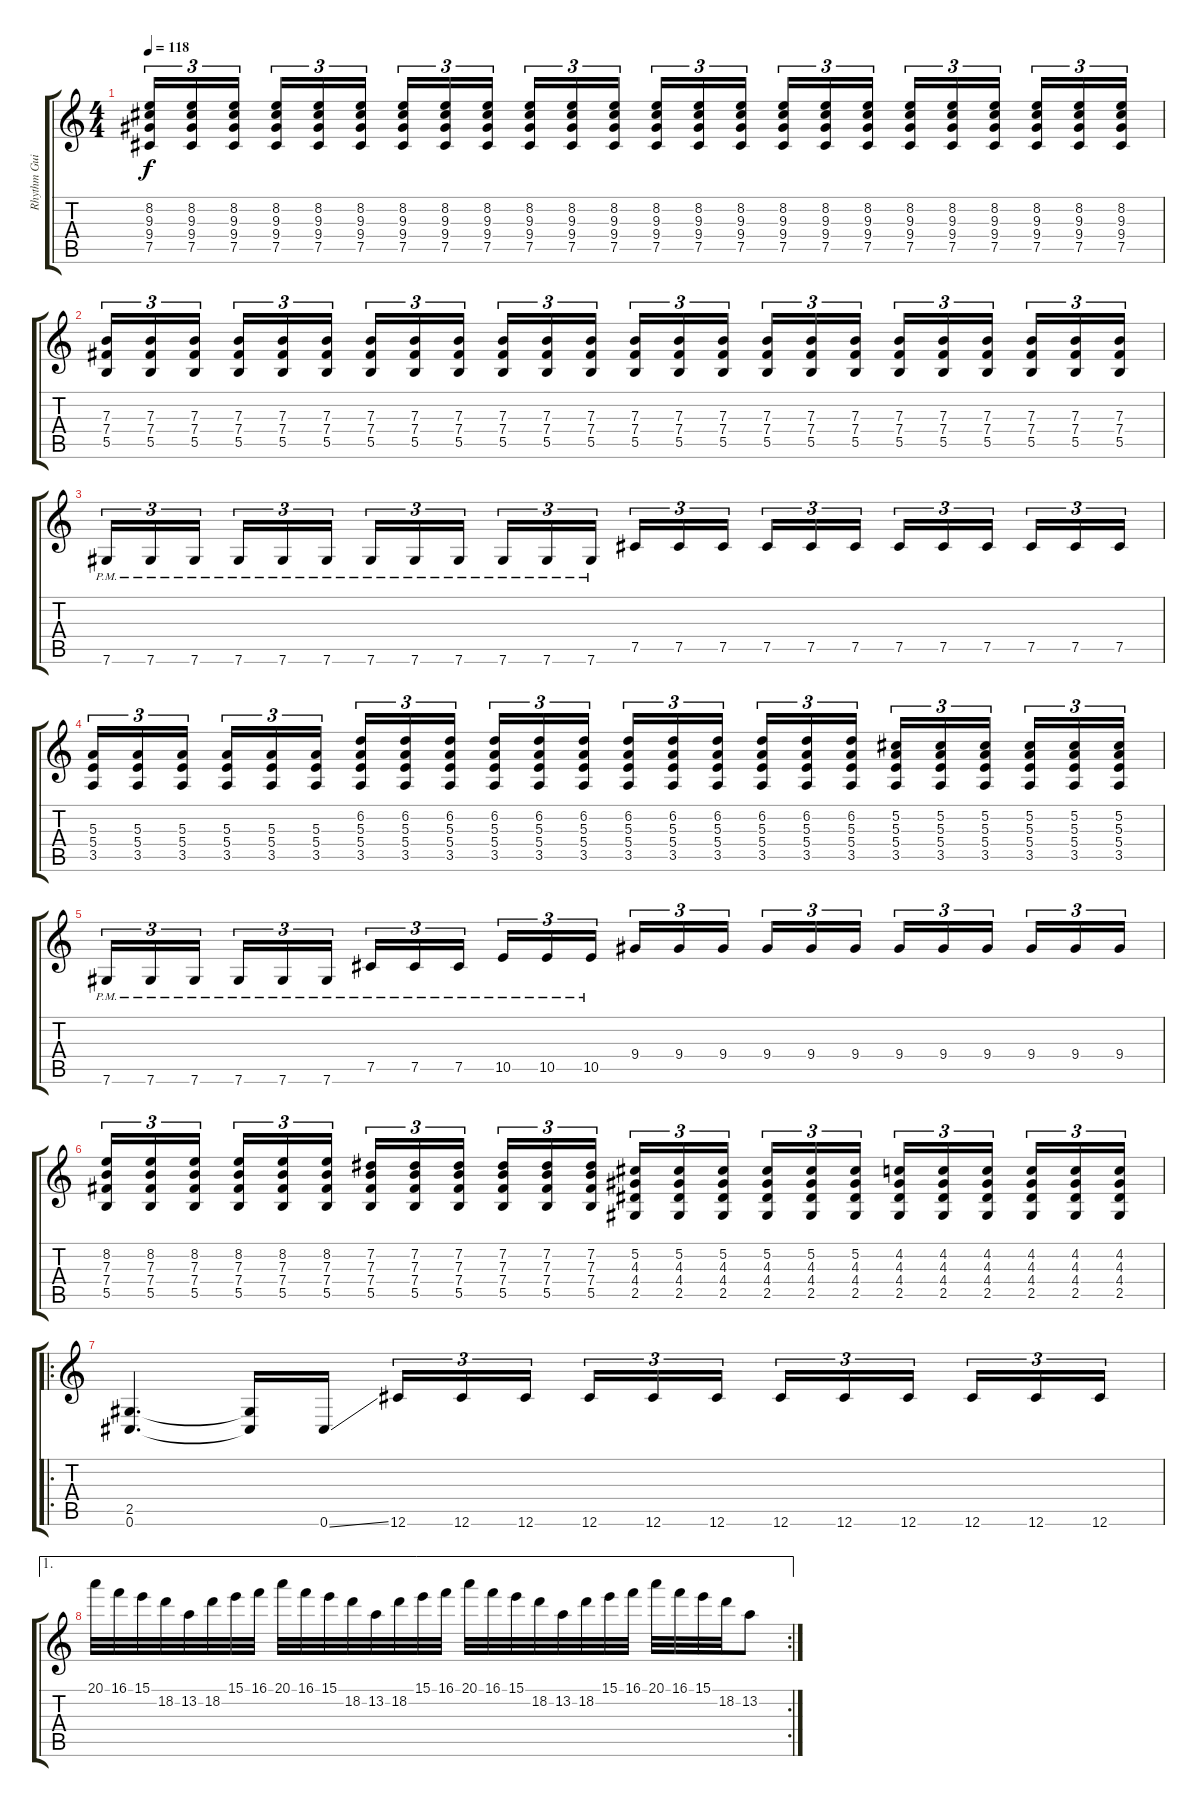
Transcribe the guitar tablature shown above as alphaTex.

\track ("Rhythm Guitar" "Rhythm Gui") {instrument overdrivenguitar}
\staff {score tabs}
\tuning (Db4 Ab3 E3 B2 Gb2 Db2) {hide}
\ts (4 4)
\tempo 118
\clef g2
\ks c
(8.2 9.3 9.4 7.5).16{tu (3 2) dy f} (8.2 9.3 9.4 7.5).16{tu (3 2)} (8.2 9.3 9.4 7.5).16{tu (3 2) beam splitsecondary} (8.2 9.3 9.4 7.5).16{tu (3 2)} (8.2 9.3 9.4 7.5).16{tu (3 2)} (8.2 9.3 9.4 7.5).16{tu (3 2)} (8.2 9.3 9.4 7.5).16{tu (3 2)} (8.2 9.3 9.4 7.5).16{tu (3 2)} (8.2 9.3 9.4 7.5).16{tu (3 2) beam splitsecondary} (8.2 9.3 9.4 7.5).16{tu (3 2)} (8.2 9.3 9.4 7.5).16{tu (3 2)} (8.2 9.3 9.4 7.5).16{tu (3 2)} (8.2 9.3 9.4 7.5).16{tu (3 2)} (8.2 9.3 9.4 7.5).16{tu (3 2)} (8.2 9.3 9.4 7.5).16{tu (3 2) beam splitsecondary} (8.2 9.3 9.4 7.5).16{tu (3 2)} (8.2 9.3 9.4 7.5).16{tu (3 2)} (8.2 9.3 9.4 7.5).16{tu (3 2)} (8.2 9.3 9.4 7.5).16{tu (3 2)} (8.2 9.3 9.4 7.5).16{tu (3 2)} (8.2 9.3 9.4 7.5).16{tu (3 2) beam splitsecondary} (8.2 9.3 9.4 7.5).16{tu (3 2)} (8.2 9.3 9.4 7.5).16{tu (3 2)} (8.2 9.3 9.4 7.5).16{tu (3 2)} |
(7.3 7.4 5.5).16{tu (3 2)} (7.3 7.4 5.5).16{tu (3 2)} (7.3 7.4 5.5).16{tu (3 2) beam splitsecondary} (7.3 7.4 5.5).16{tu (3 2)} (7.3 7.4 5.5).16{tu (3 2)} (7.3 7.4 5.5).16{tu (3 2)} (7.3 7.4 5.5).16{tu (3 2)} (7.3 7.4 5.5).16{tu (3 2)} (7.3 7.4 5.5).16{tu (3 2) beam splitsecondary} (7.3 7.4 5.5).16{tu (3 2)} (7.3 7.4 5.5).16{tu (3 2)} (7.3 7.4 5.5).16{tu (3 2)} (7.3 7.4 5.5).16{tu (3 2)} (7.3 7.4 5.5).16{tu (3 2)} (7.3 7.4 5.5).16{tu (3 2) beam splitsecondary} (7.3 7.4 5.5).16{tu (3 2)} (7.3 7.4 5.5).16{tu (3 2)} (7.3 7.4 5.5).16{tu (3 2)} (7.3 7.4 5.5).16{tu (3 2)} (7.3 7.4 5.5).16{tu (3 2)} (7.3 7.4 5.5).16{tu (3 2) beam splitsecondary} (7.3 7.4 5.5).16{tu (3 2)} (7.3 7.4 5.5).16{tu (3 2)} (7.3 7.4 5.5).16{tu (3 2)} |
7.6{pm}.16{tu (3 2)} 7.6{pm}.16{tu (3 2)} 7.6{pm}.16{tu (3 2) beam splitsecondary} 7.6{pm}.16{tu (3 2)} 7.6{pm}.16{tu (3 2)} 7.6{pm}.16{tu (3 2)} 7.6{pm}.16{tu (3 2)} 7.6{pm}.16{tu (3 2)} 7.6{pm}.16{tu (3 2) beam splitsecondary} 7.6{pm}.16{tu (3 2)} 7.6{pm}.16{tu (3 2)} 7.6{pm}.16{tu (3 2)} 7.5.16{tu (3 2)} 7.5.16{tu (3 2)} 7.5.16{tu (3 2) beam splitsecondary} 7.5.16{tu (3 2)} 7.5.16{tu (3 2)} 7.5.16{tu (3 2)} 7.5.16{tu (3 2)} 7.5.16{tu (3 2)} 7.5.16{tu (3 2) beam splitsecondary} 7.5.16{tu (3 2)} 7.5.16{tu (3 2)} 7.5.16{tu (3 2)} |
(5.3 5.4 3.5).16{tu (3 2)} (5.3 5.4 3.5).16{tu (3 2)} (5.3 5.4 3.5).16{tu (3 2) beam splitsecondary} (5.3 5.4 3.5).16{tu (3 2)} (5.3 5.4 3.5).16{tu (3 2)} (5.3 5.4 3.5).16{tu (3 2)} (6.2 5.3 5.4 3.5).16{tu (3 2)} (6.2 5.3 5.4 3.5).16{tu (3 2)} (6.2 5.3 5.4 3.5).16{tu (3 2) beam splitsecondary} (6.2 5.3 5.4 3.5).16{tu (3 2)} (6.2 5.3 5.4 3.5).16{tu (3 2)} (6.2 5.3 5.4 3.5).16{tu (3 2)} (6.2 5.3 5.4 3.5).16{tu (3 2)} (6.2 5.3 5.4 3.5).16{tu (3 2)} (6.2 5.3 5.4 3.5).16{tu (3 2) beam splitsecondary} (6.2 5.3 5.4 3.5).16{tu (3 2)} (6.2 5.3 5.4 3.5).16{tu (3 2)} (6.2 5.3 5.4 3.5).16{tu (3 2)} (5.2 5.3 5.4 3.5).16{tu (3 2)} (5.2 5.3 5.4 3.5).16{tu (3 2)} (5.2 5.3 5.4 3.5).16{tu (3 2) beam splitsecondary} (5.2 5.3 5.4 3.5).16{tu (3 2)} (5.2 5.3 5.4 3.5).16{tu (3 2)} (5.2 5.3 5.4 3.5).16{tu (3 2)} |
7.6{pm}.16{tu (3 2)} 7.6{pm}.16{tu (3 2)} 7.6{pm}.16{tu (3 2) beam splitsecondary} 7.6{pm}.16{tu (3 2)} 7.6{pm}.16{tu (3 2)} 7.6{pm}.16{tu (3 2)} 7.5{pm}.16{tu (3 2)} 7.5{pm}.16{tu (3 2)} 7.5{pm}.16{tu (3 2) beam splitsecondary} 10.5{pm}.16{tu (3 2)} 10.5{pm}.16{tu (3 2)} 10.5{pm}.16{tu (3 2)} 9.4.16{tu (3 2)} 9.4.16{tu (3 2)} 9.4.16{tu (3 2) beam splitsecondary} 9.4.16{tu (3 2)} 9.4.16{tu (3 2)} 9.4.16{tu (3 2)} 9.4.16{tu (3 2)} 9.4.16{tu (3 2)} 9.4.16{tu (3 2) beam splitsecondary} 9.4.16{tu (3 2)} 9.4.16{tu (3 2)} 9.4.16{tu (3 2)} |
(8.2 7.3 7.4 5.5).16{tu (3 2)} (8.2 7.3 7.4 5.5).16{tu (3 2)} (8.2 7.3 7.4 5.5).16{tu (3 2) beam splitsecondary} (8.2 7.3 7.4 5.5).16{tu (3 2)} (8.2 7.3 7.4 5.5).16{tu (3 2)} (8.2 7.3 7.4 5.5).16{tu (3 2)} (7.2 7.3 7.4 5.5).16{tu (3 2)} (7.2 7.3 7.4 5.5).16{tu (3 2)} (7.2 7.3 7.4 5.5).16{tu (3 2) beam splitsecondary} (7.2 7.3 7.4 5.5).16{tu (3 2)} (7.2 7.3 7.4 5.5).16{tu (3 2)} (7.2 7.3 7.4 5.5).16{tu (3 2)} (5.2 4.3 4.4 2.5).16{tu (3 2)} (5.2 4.3 4.4 2.5).16{tu (3 2)} (5.2 4.3 4.4 2.5).16{tu (3 2) beam splitsecondary} (5.2 4.3 4.4 2.5).16{tu (3 2)} (5.2 4.3 4.4 2.5).16{tu (3 2)} (5.2 4.3 4.4 2.5).16{tu (3 2)} (4.2 4.3 4.4 2.5).16{tu (3 2)} (4.2 4.3 4.4 2.5).16{tu (3 2)} (4.2 4.3 4.4 2.5).16{tu (3 2) beam splitsecondary} (4.2 4.3 4.4 2.5).16{tu (3 2)} (4.2 4.3 4.4 2.5).16{tu (3 2)} (4.2 4.3 4.4 2.5).16{tu (3 2)} |
\ro
(2.5 0.6).4{d} (2.5{t} 0.6{t}).16 0.6{ss}.16 12.6.16{tu (3 2)} 12.6.16{tu (3 2)} 12.6.16{tu (3 2) beam splitsecondary} 12.6.16{tu (3 2)} 12.6.16{tu (3 2)} 12.6.16{tu (3 2)} 12.6.16{tu (3 2)} 12.6.16{tu (3 2)} 12.6.16{tu (3 2) beam splitsecondary} 12.6.16{tu (3 2)} 12.6.16{tu (3 2)} 12.6.16{tu (3 2)} |
\ae 1
\rc 2
20.1.32 16.1.32 15.1.32 18.2.32 13.2.32 18.2.32 15.1.32 16.1.32 20.1.32 16.1.32 15.1.32 18.2.32 13.2.32 18.2.32 15.1.32 16.1.32 20.1.32 16.1.32 15.1.32 18.2.32 13.2.32 18.2.32 15.1.32 16.1.32 20.1.32 16.1.32 15.1.32 18.2.32 13.2.8
